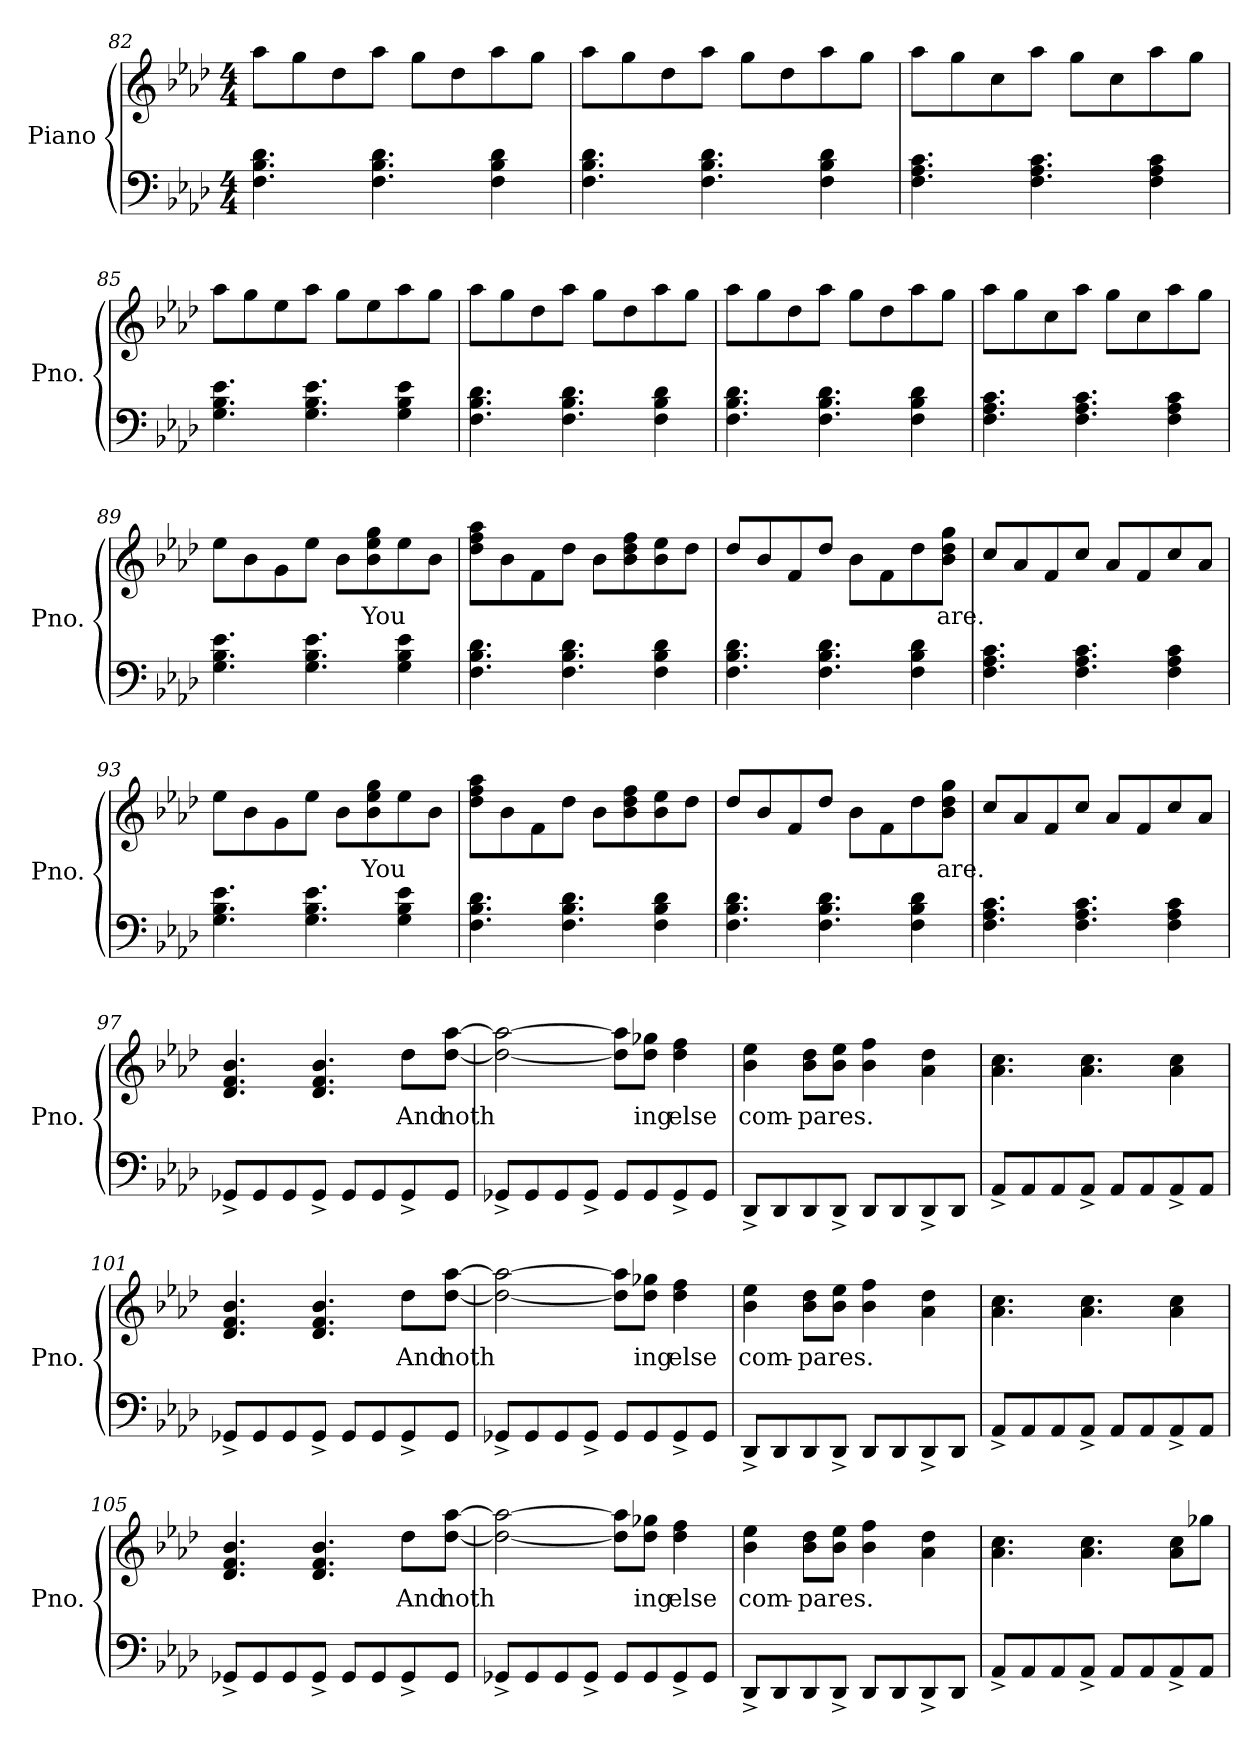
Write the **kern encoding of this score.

**kern	**kern	**text
*part1	*part1	*part1
*staff2	*staff1	*staff1
*I"Piano	*	*
*I'Pno.	*	*
!!LO:LB:g=z
*clefF4	*clefG2	*
*k[b-e-a-d-]	*k[b-e-a-d-]	*
*M4/4	*M4/4	*
=82	=82	=82
4.F\ 4.B-\ 4.d-\	8aa-\L	.
.	8gg\	.
.	8dd-\	.
4.F\ 4.B-\ 4.d-\	8aa-\J	.
.	8gg\L	.
.	8dd-\	.
4F\ 4B-\ 4d-\	8aa-\	.
.	8gg\J	.
=83	=83	=83
4.F\ 4.B-\ 4.d-\	8aa-\L	.
.	8gg\	.
.	8dd-\	.
4.F\ 4.B-\ 4.d-\	8aa-\J	.
.	8gg\L	.
.	8dd-\	.
4F\ 4B-\ 4d-\	8aa-\	.
.	8gg\J	.
=84	=84	=84
4.F\ 4.A-\ 4.c\	8aa-\L	.
.	8gg\	.
.	8cc\	.
4.F\ 4.A-\ 4.c\	8aa-\J	.
.	8gg\L	.
.	8cc\	.
4F\ 4A-\ 4c\	8aa-\	.
.	8gg\J	.
=85	=85	=85
4.G\ 4.B-\ 4.e-\	8aa-\L	.
.	8gg\	.
.	8ee-\	.
4.G\ 4.B-\ 4.e-\	8aa-\J	.
.	8gg\L	.
.	8ee-\	.
4G\ 4B-\ 4e-\	8aa-\	.
.	8gg\J	.
!!LO:LB:g=z
=86	=86	=86
4.F\ 4.B-\ 4.d-\	8aa-\L	.
.	8gg\	.
.	8dd-\	.
4.F\ 4.B-\ 4.d-\	8aa-\J	.
.	8gg\L	.
.	8dd-\	.
4F\ 4B-\ 4d-\	8aa-\	.
.	8gg\J	.
=87	=87	=87
4.F\ 4.B-\ 4.d-\	8aa-\L	.
.	8gg\	.
.	8dd-\	.
4.F\ 4.B-\ 4.d-\	8aa-\J	.
.	8gg\L	.
.	8dd-\	.
4F\ 4B-\ 4d-\	8aa-\	.
.	8gg\J	.
=88	=88	=88
4.F\ 4.A-\ 4.c\	8aa-\L	.
.	8gg\	.
.	8cc\	.
4.F\ 4.A-\ 4.c\	8aa-\J	.
.	8gg\L	.
.	8cc\	.
4F\ 4A-\ 4c\	8aa-\	.
.	8gg\J	.
=89	=89	=89
4.G\ 4.B-\ 4.e-\	8ee-\L	.
.	8b-\	.
.	8g\	.
4.G\ 4.B-\ 4.e-\	8ee-\J	.
.	8b-\L	.
!	!	!LO:LY:b
.	8b-\ 8ee-\ 8gg\	You
4G\ 4B-\ 4e-\	8ee-\	.
.	8b-\J	.
!!LO:PB:g=z
=90	=90	=90
4.F\ 4.B-\ 4.d-\	8dd-\ 8ff\ 8aa-\L	.
.	8b-\	.
.	8f\	.
4.F\ 4.B-\ 4.d-\	8dd-\J	.
.	8b-\L	.
.	8b-\ 8dd-\ 8ff\	.
4F\ 4B-\ 4d-\	8b-\ 8ee-\	.
.	8dd-\J	.
=91	=91	=91
4.F\ 4.B-\ 4.d-\	8dd-/L	.
.	8b-/	.
.	8f/	.
4.F\ 4.B-\ 4.d-\	8dd-/J	.
.	8b-\L	.
.	8f\	.
4F\ 4B-\ 4d-\	8dd-\	.
!	!	!LO:LY:b
.	8b-\ 8dd-\ 8gg\J	are.
=92	=92	=92
4.F\ 4.A-\ 4.c\	8cc/L	.
.	8a-/	.
.	8f/	.
4.F\ 4.A-\ 4.c\	8cc/J	.
.	8a-/L	.
.	8f/	.
4F\ 4A-\ 4c\	8cc/	.
.	8a-/J	.
=93	=93	=93
4.G\ 4.B-\ 4.e-\	8ee-\L	.
.	8b-\	.
.	8g\	.
4.G\ 4.B-\ 4.e-\	8ee-\J	.
.	8b-\L	.
!	!	!LO:LY:b
.	8b-\ 8ee-\ 8gg\	You
4G\ 4B-\ 4e-\	8ee-\	.
.	8b-\J	.
=94	=94	=94
4.F\ 4.B-\ 4.d-\	8dd-\ 8ff\ 8aa-\L	.
.	8b-\	.
.	8f\	.
4.F\ 4.B-\ 4.d-\	8dd-\J	.
.	8b-\L	.
.	8b-\ 8dd-\ 8ff\	.
4F\ 4B-\ 4d-\	8b-\ 8ee-\	.
.	8dd-\J	.
!!LO:LB:g=z
=95	=95	=95
4.F\ 4.B-\ 4.d-\	8dd-/L	.
.	8b-/	.
.	8f/	.
4.F\ 4.B-\ 4.d-\	8dd-/J	.
.	8b-\L	.
.	8f\	.
4F\ 4B-\ 4d-\	8dd-\	.
!	!	!LO:LY:b
.	8b-\ 8dd-\ 8gg\J	are.
=96	=96	=96
4.F\ 4.A-\ 4.c\	8cc/L	.
.	8a-/	.
.	8f/	.
4.F\ 4.A-\ 4.c\	8cc/J	.
.	8a-/L	.
.	8f/	.
4F\ 4A-\ 4c\	8cc/	.
.	8a-/J	.
=97	=97	=97
8GG-X^/L	4.d-/ 4.f/ 4.b-/	.
8GG-/	.	.
8GG-/	.	.
8GG-^/J	4.d-/ 4.f/ 4.b-/	.
8GG-/L	.	.
8GG-/	.	.
!	!	!LO:LY:b
8GG-^/	8dd-\L	And
!	!	!LO:LY:b
8GG-/J	[8dd-\ [8aa-\J	noth
=98	=98	=98
8GG-X^/L	2dd-\_ 2aa-\_	.
8GG-/	.	.
8GG-/	.	.
8GG-^/J	.	.
8GG-/L	8dd-\] 8aa-\]L	.
!	!	!LO:LY:b
8GG-/	8dd-\ 8gg-X\J	ing
!	!	!LO:LY:b
8GG-^/	4dd-\ 4ff\	else
8GG-/J	.	.
!!LO:LB:g=z
=99	=99	=99
!	!	!LO:LY:b
8DD-^/L	4b-\ 4ee-\	com-
8DD-/	.	.
!	!	!LO:LY:b
8DD-/	8b-\ 8dd-\L	-pares.
8DD-^/J	8b-\ 8ee-\J	.
8DD-/L	4b-\ 4ff\	.
8DD-/	.	.
8DD-^/	4a-\ 4dd-\	.
8DD-/J	.	.
=100	=100	=100
8AA-^/L	4.a-\ 4.cc\	.
8AA-/	.	.
8AA-/	.	.
8AA-^/J	4.a-\ 4.cc\	.
8AA-/L	.	.
8AA-/	.	.
8AA-^/	4a-\ 4cc\	.
8AA-/J	.	.
=101	=101	=101
8GG-X^/L	4.d-/ 4.f/ 4.b-/	.
8GG-/	.	.
8GG-/	.	.
8GG-^/J	4.d-/ 4.f/ 4.b-/	.
8GG-/L	.	.
8GG-/	.	.
!	!	!LO:LY:b
8GG-^/	8dd-\L	And
!	!	!LO:LY:b
8GG-/J	[8dd-\ [8aa-\J	noth
=102	=102	=102
8GG-X^/L	2dd-\_ 2aa-\_	.
8GG-/	.	.
8GG-/	.	.
8GG-^/J	.	.
8GG-/L	8dd-\] 8aa-\]L	.
!	!	!LO:LY:b
8GG-/	8dd-\ 8gg-X\J	ing
!	!	!LO:LY:b
8GG-^/	4dd-\ 4ff\	else
8GG-/J	.	.
!!LO:LB:g=z
=103	=103	=103
!	!	!LO:LY:b
8DD-^/L	4b-\ 4ee-\	com-
8DD-/	.	.
!	!	!LO:LY:b
8DD-/	8b-\ 8dd-\L	-pares.
8DD-^/J	8b-\ 8ee-\J	.
8DD-/L	4b-\ 4ff\	.
8DD-/	.	.
8DD-^/	4a-\ 4dd-\	.
8DD-/J	.	.
=104	=104	=104
8AA-^/L	4.a-\ 4.cc\	.
8AA-/	.	.
8AA-/	.	.
8AA-^/J	4.a-\ 4.cc\	.
8AA-/L	.	.
8AA-/	.	.
8AA-^/	4a-\ 4cc\	.
8AA-/J	.	.
=105	=105	=105
8GG-X^/L	4.d-/ 4.f/ 4.b-/	.
8GG-/	.	.
8GG-/	.	.
8GG-^/J	4.d-/ 4.f/ 4.b-/	.
8GG-/L	.	.
8GG-/	.	.
!	!	!LO:LY:b
8GG-^/	8dd-\L	And
!	!	!LO:LY:b
8GG-/J	[8dd-\ [8aa-\J	noth
=106	=106	=106
8GG-X^/L	2dd-\_ 2aa-\_	.
8GG-/	.	.
8GG-/	.	.
8GG-^/J	.	.
8GG-/L	8dd-\] 8aa-\]L	.
!	!	!LO:LY:b
8GG-/	8dd-\ 8gg-X\J	ing
!	!	!LO:LY:b
8GG-^/	4dd-\ 4ff\	else
8GG-/J	.	.
!!LO:PB:g=z
=107	=107	=107
!	!	!LO:LY:b
8DD-^/L	4b-\ 4ee-\	com-
8DD-/	.	.
!	!	!LO:LY:b
8DD-/	8b-\ 8dd-\L	-pares.
8DD-^/J	8b-\ 8ee-\J	.
8DD-/L	4b-\ 4ff\	.
8DD-/	.	.
8DD-^/	4a-\ 4dd-\	.
8DD-/J	.	.
=108	=108	=108
8AA-^/L	4.a-\ 4.cc\	.
8AA-/	.	.
8AA-/	.	.
8AA-^/J	4.a-\ 4.cc\	.
8AA-/L	.	.
8AA-/	.	.
8AA-^/	8a-\ 8cc\L	.
8AA-/J	8gg-X\J	.
=	=	=
*-	*-	*-
